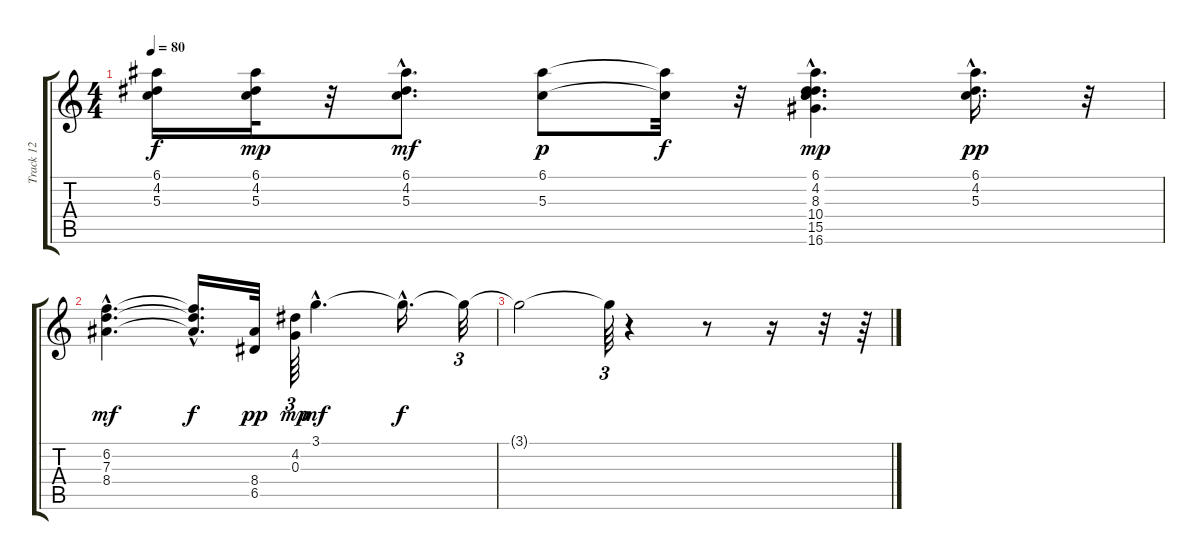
\track ("Track 12" "Track 12") {instrument acousticguitarsteel}
\staff {score tabs}
\tuning (E4 B3 G3 D3 A2 E2) {hide}
\ts (4 4)
\tempo 80
\clef g2
\ks c
(6.1{t} 4.2{t} 5.3{t}).16{dy f} (6.1 4.2 5.3).32{dy mp} r.32 (6.1{hac} 4.2 5.3{hac}).8{d dy mf} (6.1 5.3).8{dy p} (6.1{t} 5.3{t}).32{dy f} r.32 (6.1 4.2 8.3 10.4 15.5 16.6{hac}).4{d dy mp} (6.1 4.2{hac} 5.3).16{d dy pp} r.32 |
(6.2{hac} 7.3{hac} 8.4{hac}).4{d dy mf} (6.2{hac t} 7.3{hac t} 8.4{hac t}).16{d dy f} (8.4 6.5).32{dy pp} (4.2 0.3).64{tu (3 2) dy mp} 3.1{hac}.4{d dy mf} 3.1{hac t}.16{d dy f} 3.1{t}.32{tu (3 2)} |
3.1{t}.2 3.1{t}.64{tu (3 2)} r.4 r.8 r.16 r.32 r.64
